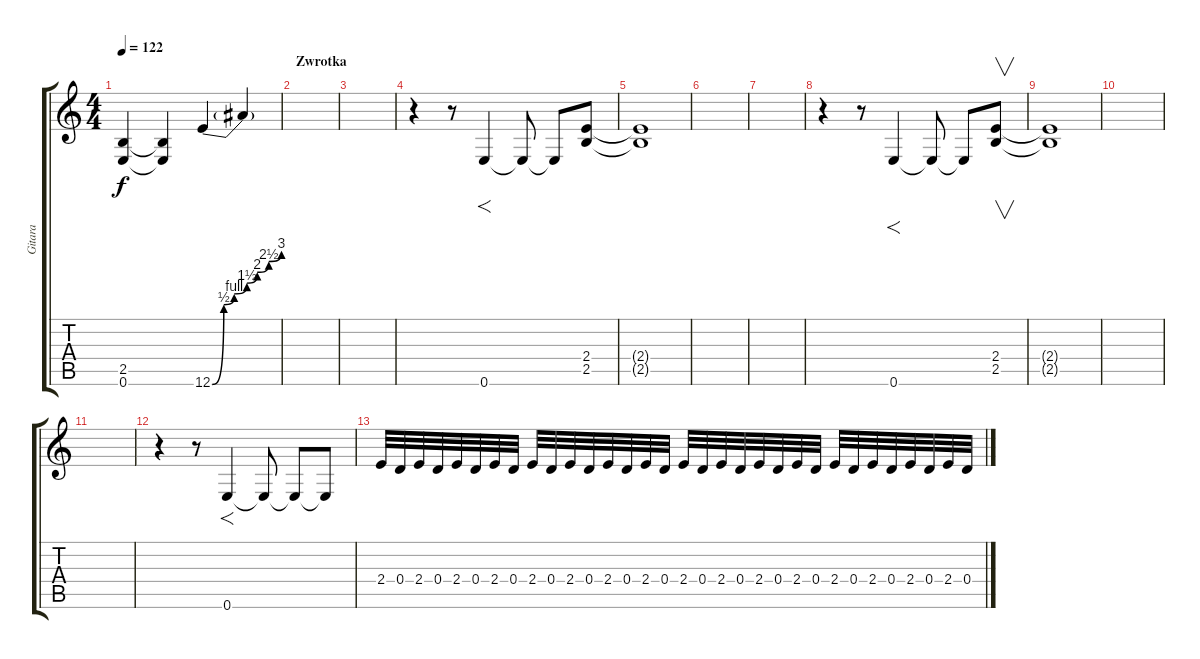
\track ("Gitara" "Gitara") {instrument distortionguitar}
\staff {score tabs}
\tuning (E4 B3 G3 D3 A2 E2) {hide}
\ts (4 4)
\tempo 122
\clef g2
\ks c
(2.5{t} 0.6{t}).4{dy f} (2.5{t} 0.6{t}).4 12.6{be (custom 0 0 10 2 19 4 30 6 39 8 49 10 60 12)}.4 12.6{t}.4 |
\section ("" "Zwrotka")
|
\section ("" "")
|
r.4 r.8 0.6.4{f} 0.6{t}.8 0.6{t}.8 (2.4 2.5).8 |
(2.4{t} 2.5{t}).1 |
|
|
r.4 r.8 0.6.4{f} 0.6{t}.8 0.6{t}.8 (2.4 2.5).8{v} |
(2.4{t} 2.5{t}).1 |
|
|
r.4 r.8 0.6.4{f} 0.6{t}.8 0.6{t}.8 0.6{t}.8 |
2.4.32 0.4.32 2.4.32 0.4.32 2.4.32 0.4.32 2.4.32 0.4.32 2.4.32 0.4.32 2.4.32 0.4.32 2.4.32 0.4.32 2.4.32 0.4.32 2.4.32 0.4.32 2.4.32 0.4.32 2.4.32 0.4.32 2.4.32 0.4.32 2.4.32 0.4.32 2.4.32 0.4.32 2.4.32 0.4.32 2.4.32 0.4.32
